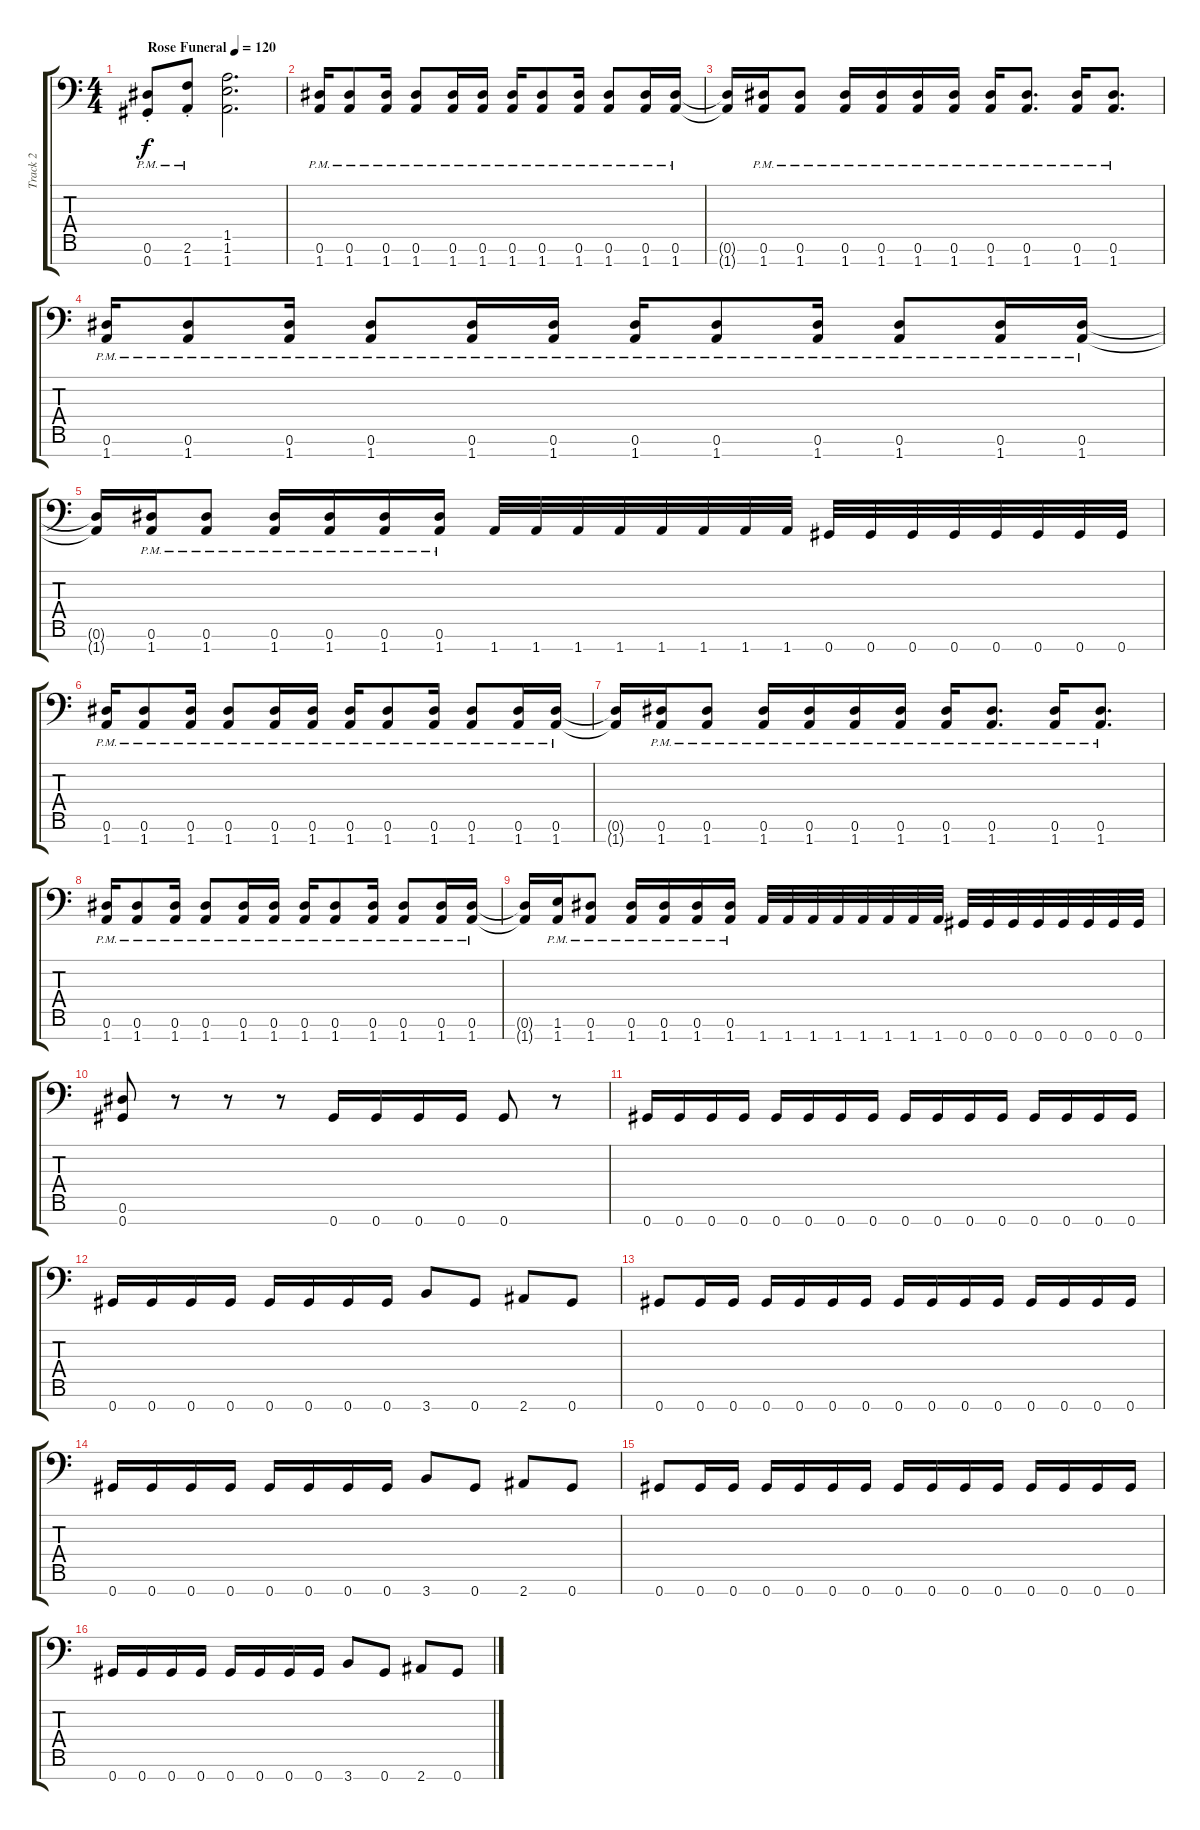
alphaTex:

\track ("Track 2" "Track 2") {instrument distortionguitar}
\staff {score tabs}
\tuning (Eb4 Bb3 Gb3 Db3 Ab2 Eb2 Ab1) {hide}
\ts (4 4)
\tempo (120 "Rose Funeral")
\clef f4
\ks c
(0.6{pm st} 0.7{pm st}).8{dy f instrument distortionguitar} (2.6{pm st} 1.7{pm st}).8 (1.5 1.6 1.7).2{d} |
(0.6{pm} 1.7{pm}).16 (0.6{pm} 1.7{pm}).8 (0.6{pm} 1.7{pm}).16 (0.6{pm} 1.7{pm}).8 (0.6{pm} 1.7{pm}).16 (0.6{pm} 1.7{pm}).16 (0.6{pm} 1.7{pm}).16 (0.6{pm} 1.7{pm}).8 (0.6{pm} 1.7{pm}).16 (0.6{pm} 1.7{pm}).8 (0.6{pm} 1.7{pm}).16 (0.6{pm} 1.7{pm}).16 |
(0.6{t} 1.7{t}).16 (0.6{pm} 1.7{pm}).16 (0.6{pm} 1.7{pm}).8 (0.6{pm} 1.7{pm}).16 (0.6{pm} 1.7{pm}).16 (0.6{pm} 1.7{pm}).16 (0.6{pm} 1.7{pm}).16 (0.6{pm} 1.7{pm}).16 (0.6{pm} 1.7{pm}).8{d} (0.6{pm} 1.7{pm}).16 (0.6{pm} 1.7{pm}).8{d} |
(0.6{pm} 1.7{pm}).16 (0.6{pm} 1.7{pm}).8 (0.6{pm} 1.7{pm}).16 (0.6{pm} 1.7{pm}).8 (0.6{pm} 1.7{pm}).16 (0.6{pm} 1.7{pm}).16 (0.6{pm} 1.7{pm}).16 (0.6{pm} 1.7{pm}).8 (0.6{pm} 1.7{pm}).16 (0.6{pm} 1.7{pm}).8 (0.6{pm} 1.7{pm}).16 (0.6{pm} 1.7{pm}).16 |
(0.6{t} 1.7{t}).16 (0.6{pm} 1.7{pm}).16 (0.6{pm} 1.7{pm}).8 (0.6{pm} 1.7{pm}).16 (0.6{pm} 1.7{pm}).16 (0.6{pm} 1.7{pm}).16 (0.6{pm} 1.7{pm}).16 1.7.32 1.7.32 1.7.32 1.7.32 1.7.32 1.7.32 1.7.32 1.7.32 0.7.32 0.7.32 0.7.32 0.7.32 0.7.32 0.7.32 0.7.32 0.7.32 |
(0.6{pm} 1.7{pm}).16 (0.6{pm} 1.7{pm}).8 (0.6{pm} 1.7{pm}).16 (0.6{pm} 1.7{pm}).8 (0.6{pm} 1.7{pm}).16 (0.6{pm} 1.7{pm}).16 (0.6{pm} 1.7{pm}).16 (0.6{pm} 1.7{pm}).8 (0.6{pm} 1.7{pm}).16 (0.6{pm} 1.7{pm}).8 (0.6{pm} 1.7{pm}).16 (0.6{pm} 1.7{pm}).16 |
(0.6{t} 1.7{t}).16 (0.6{pm} 1.7{pm}).16 (0.6{pm} 1.7{pm}).8 (0.6{pm} 1.7{pm}).16 (0.6{pm} 1.7{pm}).16 (0.6{pm} 1.7{pm}).16 (0.6{pm} 1.7{pm}).16 (0.6{pm} 1.7{pm}).16 (0.6{pm} 1.7{pm}).8{d} (0.6{pm} 1.7{pm}).16 (0.6{pm} 1.7{pm}).8{d} |
(0.6{pm} 1.7{pm}).16 (0.6{pm} 1.7{pm}).8 (0.6{pm} 1.7{pm}).16 (0.6{pm} 1.7{pm}).8 (0.6{pm} 1.7{pm}).16 (0.6{pm} 1.7{pm}).16 (0.6{pm} 1.7{pm}).16 (0.6{pm} 1.7{pm}).8 (0.6{pm} 1.7{pm}).16 (0.6{pm} 1.7{pm}).8 (0.6{pm} 1.7{pm}).16 (0.6{pm} 1.7{pm}).16 |
(0.6{t} 1.7{t}).16 (1.6{pm} 1.7{pm}).16 (0.6{pm} 1.7{pm}).8 (0.6{pm} 1.7{pm}).16 (0.6{pm} 1.7{pm}).16 (0.6{pm} 1.7{pm}).16 (0.6{pm} 1.7{pm}).16 1.7.32 1.7.32 1.7.32 1.7.32 1.7.32 1.7.32 1.7.32 1.7.32 0.7.32 0.7.32 0.7.32 0.7.32 0.7.32 0.7.32 0.7.32 0.7.32 |
(0.6 0.7).8 r.8 r.8 r.8 0.7.16 0.7.16 0.7.16 0.7.16 0.7.8 r.8 |
0.7.16 0.7.16 0.7.16 0.7.16 0.7.16 0.7.16 0.7.16 0.7.16 0.7.16 0.7.16 0.7.16 0.7.16 0.7.16 0.7.16 0.7.16 0.7.16 |
0.7.16 0.7.16 0.7.16 0.7.16 0.7.16 0.7.16 0.7.16 0.7.16 3.7.8 0.7.8 2.7.8 0.7.8 |
0.7.8 0.7.16 0.7.16 0.7.16 0.7.16 0.7.16 0.7.16 0.7.16 0.7.16 0.7.16 0.7.16 0.7.16 0.7.16 0.7.16 0.7.16 |
0.7.16 0.7.16 0.7.16 0.7.16 0.7.16 0.7.16 0.7.16 0.7.16 3.7.8 0.7.8 2.7.8 0.7.8 |
0.7.8 0.7.16 0.7.16 0.7.16 0.7.16 0.7.16 0.7.16 0.7.16 0.7.16 0.7.16 0.7.16 0.7.16 0.7.16 0.7.16 0.7.16 |
0.7.16 0.7.16 0.7.16 0.7.16 0.7.16 0.7.16 0.7.16 0.7.16 3.7.8 0.7.8 2.7.8 0.7.8
